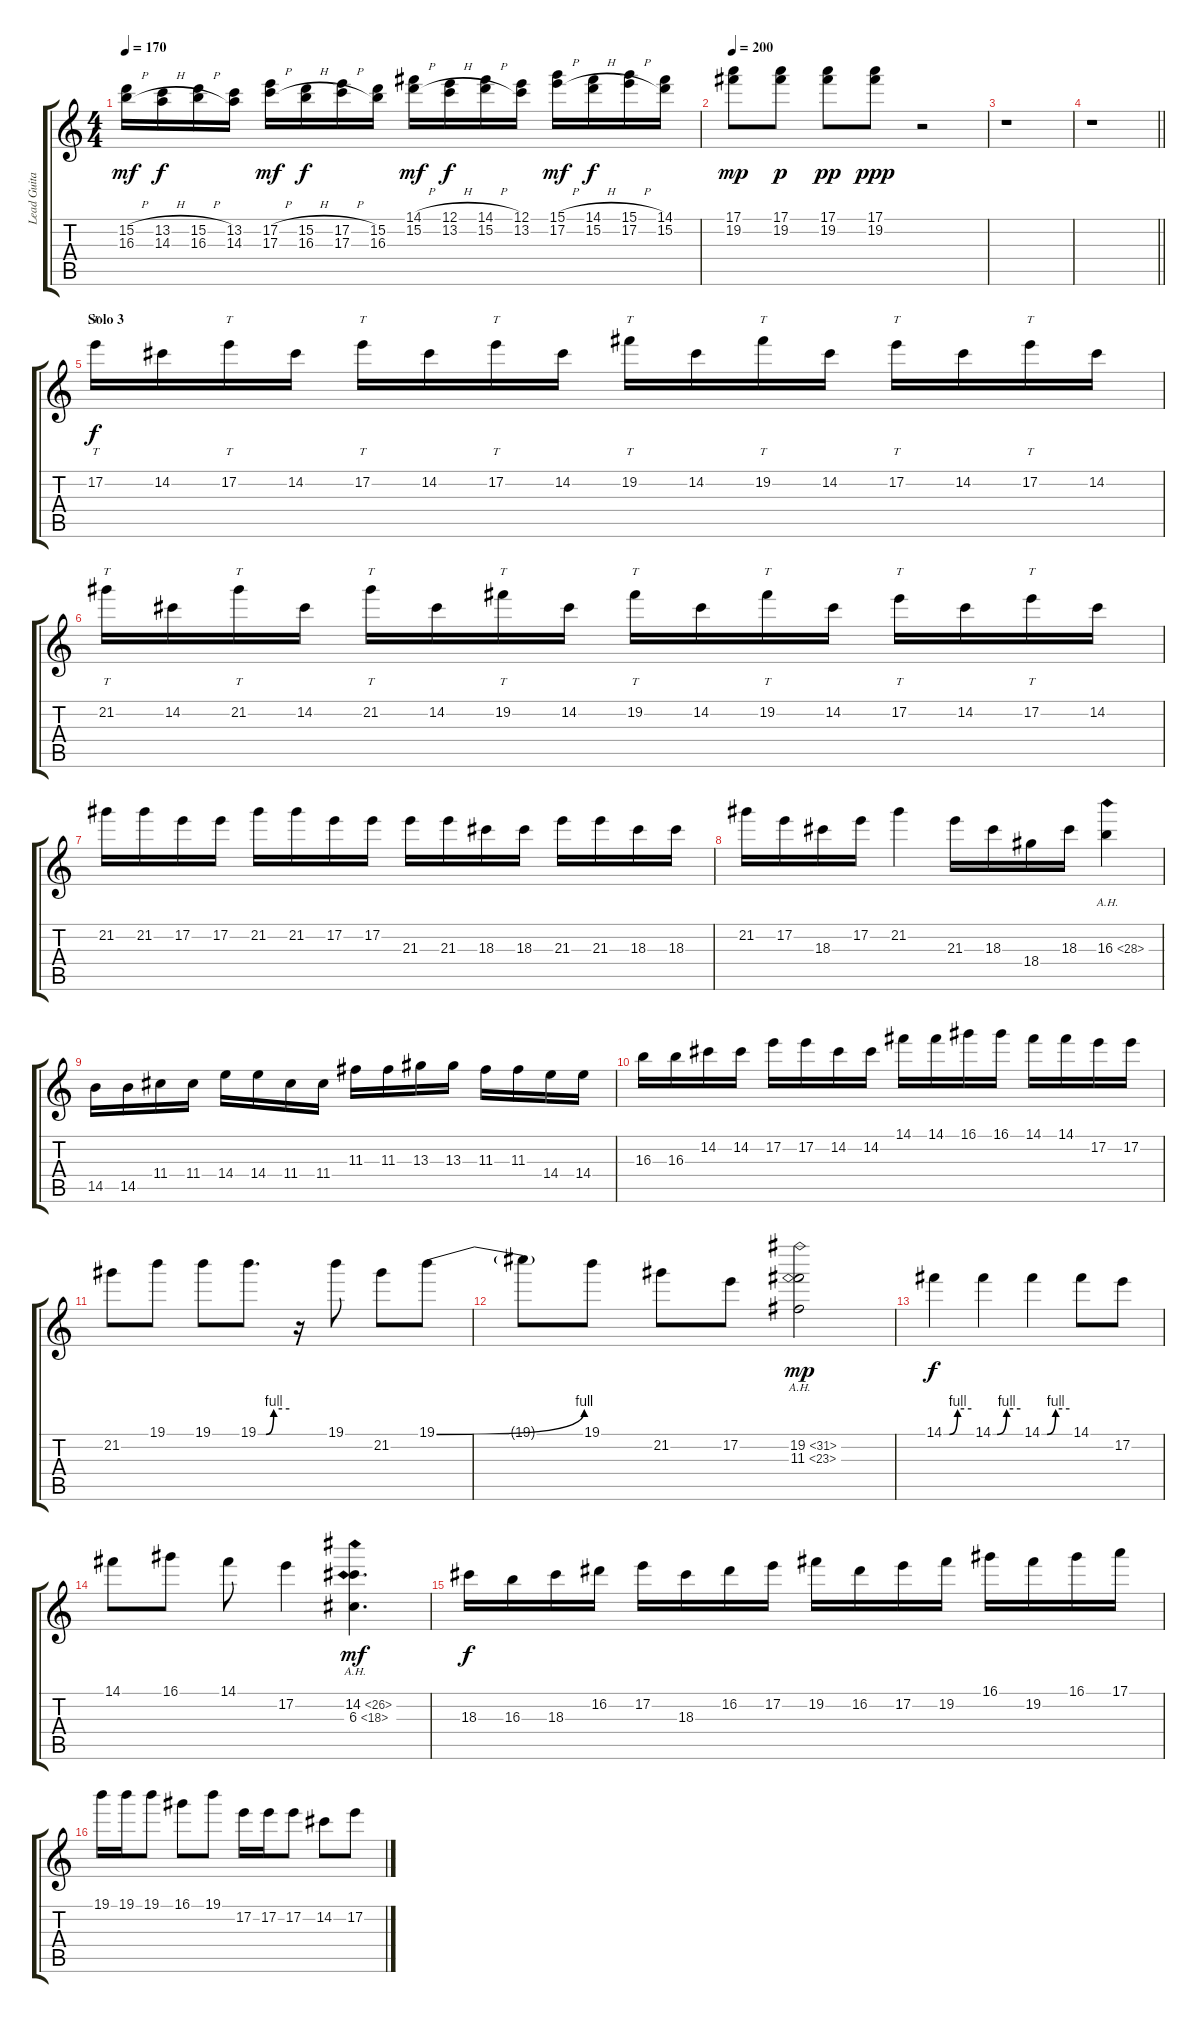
\track ("Lead Guitar" "Lead Guita") {instrument distortionguitar}
\staff {score tabs}
\tuning (E4 B3 G3 D3 A2 E2) {hide}
\ts (4 4)
\tempo 170
\clef g2
\ks c
(15.2{h} 16.3{h}).16{dy mf} (13.2{h} 14.3{h}).16{dy f} (15.2{h} 16.3{h}).16 (13.2 14.3).16 (17.2{h} 17.3{h}).16{dy mf} (15.2{h} 16.3{h}).16{dy f} (17.2{h} 17.3{h}).16 (15.2 16.3).16 (14.1{h} 15.2{h}).16{dy mf} (12.1{h} 13.2{h}).16{dy f} (14.1{h} 15.2{h}).16 (12.1 13.2).16 (15.1{h} 17.2{h}).16{dy mf} (14.1{h} 15.2{h}).16{dy f} (15.1{h} 17.2{h}).16 (14.1 15.2).16 |
\tempo 200
(17.1 19.2).8{dy mp} (17.1 19.2).8{dy p} (17.1 19.2).8{dy pp} (17.1 19.2).8{dy ppp} r.2 |
r.1 |
\barLineRight lightlight
r.1 |
\section ("" "Solo 3")
17.2.16{tt dy f} 14.2.16 17.2.16{tt} 14.2.16 17.2.16{tt} 14.2.16 17.2.16{tt} 14.2.16 19.2.16{tt} 14.2.16 19.2.16{tt} 14.2.16 17.2.16{tt} 14.2.16 17.2.16{tt} 14.2.16 |
21.2.16{tt} 14.2.16 21.2.16{tt} 14.2.16 21.2.16{tt} 14.2.16 19.2.16{tt} 14.2.16 19.2.16{tt} 14.2.16 19.2.16{tt} 14.2.16 17.2.16{tt} 14.2.16 17.2.16{tt} 14.2.16 |
21.2.16 21.2.16 17.2.16 17.2.16 21.2.16 21.2.16 17.2.16 17.2.16 21.3.16 21.3.16 18.3.16 18.3.16 21.3.16 21.3.16 18.3.16 18.3.16 |
21.2.16 17.2.16 18.3.16 17.2.16 21.2.4 21.3.16 18.3.16 18.4.16 18.3.16 16.3{ah 12}.4 |
14.5.16 14.5.16 11.4.16 11.4.16 14.4.16 14.4.16 11.4.16 11.4.16 11.3.16 11.3.16 13.3.16 13.3.16 11.3.16 11.3.16 14.4.16 14.4.16 |
16.3.16 16.3.16 14.2.16 14.2.16 17.2.16 17.2.16 14.2.16 14.2.16 14.1.16 14.1.16 16.1.16 16.1.16 14.1.16 14.1.16 17.2.16 17.2.16 |
21.2.8 19.1.8 19.1.8 19.1{be (custom 0 0 15 0 30 4 60 4)}.8{d} r.16 19.1.8 21.2.8 19.1{be (bend 0 0 60 4)}.8 |
19.1{t}.8 19.1.8 21.2.8 17.2.8 (19.2{ah 12} 11.3{ah 12}).2{dy mp} |
14.1{be (custom 0 0 12 0 30 4 60 4)}.4{dy f} 14.1{be (custom 0 0 9 0 30 4 60 4)}.4 14.1{be (custom 0 0 11 0 30 4 60 4)}.4 14.1.8 17.2.8 |
14.1.8 16.1.8 14.1.8 17.2.4 (14.2{ah 12} 6.3{ah 12}).4{d dy mf} |
18.3.16{dy f} 16.3.16 18.3.16 16.2.16 17.2.16 18.3.16 16.2.16 17.2.16 19.2.16 16.2.16 17.2.16 19.2.16 16.1.16 19.2.16 16.1.16 17.1.16 |
19.1.16 19.1.16 19.1.8 16.1.8 19.1.8 17.2.16 17.2.16 17.2.8 14.2.8 17.2.8
